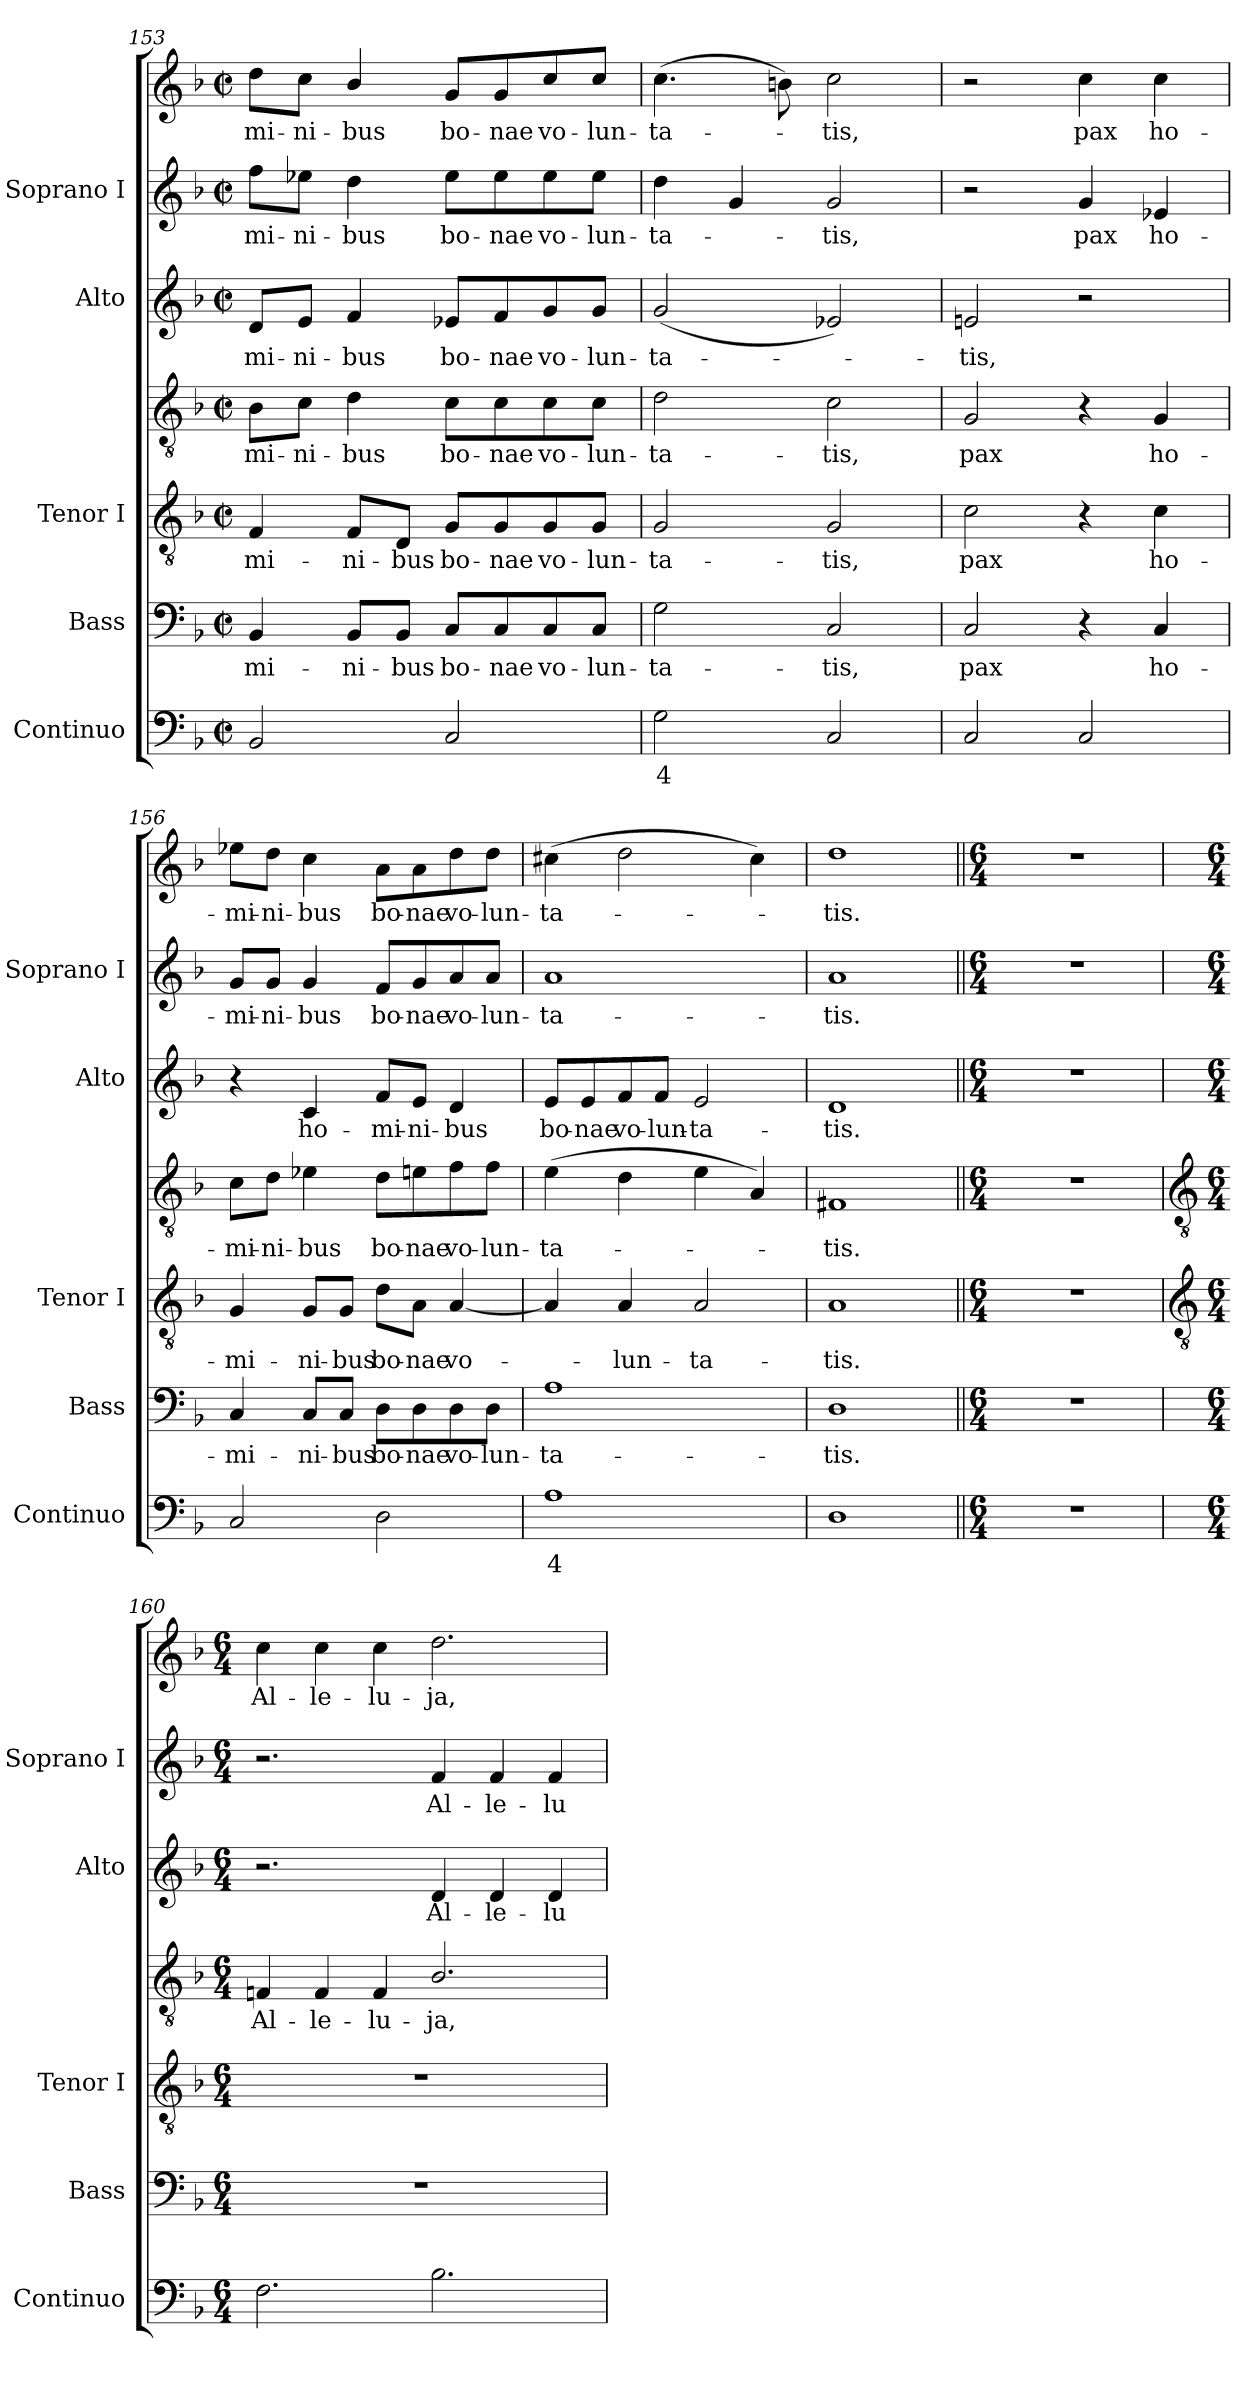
**kern	**text	**kern	**text	**kern	**text	**kern	**text	**kern	**text	**kern	**text	**kern	**text
*part5	*part5	*part4	*part4	*part3	*part3	*part3	*part3	*part2	*part2	*part1	*part1	*part1	*part1
*staff7	*staff7	*staff6	*staff6	*staff5	*staff5	*staff4	*staff4	*staff3	*staff3	*staff2	*staff2	*staff1	*staff1
*I"Continuo	*	*I"Bass	*	*I"Tenor I	*	*	*	*I"Alto	*	*I"Soprano I	*	*	*
*I'Continuo	*	*I'Bass	*	*I'Tenor I	*	*	*	*I'Alto	*	*I'Soprano I	*	*	*
!!LO:LB:g=z
*clefF4	*	*clefF4	*	*clefGv2	*	*clefGv2	*	*clefG2	*	*clefG2	*	*clefG2	*
*k[b-]	*	*k[b-]	*	*k[b-]	*	*k[b-]	*	*k[b-]	*	*k[b-]	*	*k[b-]	*
*F:	*	*F:	*	*F:	*	*F:	*	*F:	*	*F:	*	*F:	*
*M2/2	*	*M2/2	*	*M2/2	*	*M2/2	*	*M2/2	*	*M2/2	*	*M2/2	*
*met(c|)	*	*met(c|)	*	*met(c|)	*	*met(c|)	*	*met(c|)	*	*met(c|)	*	*met(c|)	*
=153	=153	=153	=153	=153	=153	=153	=153	=153	=153	=153	=153	=153	=153
!	!	!	!LO:LY:b	!	!LO:LY:b	!	!LO:LY:b	!	!LO:LY:b	!	!LO:LY:b	!	!LO:LY:b
2BB-	.	4BB-	-mi-	4F	-mi-	8B-\L	-mi-	8d/L	-mi-	8ff\L	-mi-	8dd\L	-mi-
!	!	!	!	!	!	!	!LO:LY:b	!	!LO:LY:b	!	!LO:LY:b	!	!LO:LY:b
.	.	.	.	.	.	8c\J	-ni-	8e/J	-ni-	8ee-X\J	-ni-	8cc\J	-ni-
!	!	!	!LO:LY:b	!	!LO:LY:b	!	!LO:LY:b	!	!LO:LY:b	!	!LO:LY:b	!	!LO:LY:b
.	.	8BB-/L	-ni-	8F/L	-ni-	4d	-bus	4f	-bus	4dd	-bus	4b-/	-bus
!	!	!	!LO:LY:b	!	!LO:LY:b	!	!	!	!	!	!	!	!
.	.	8BB-/J	-bus	8D/J	-bus	.	.	.	.	.	.	.	.
!	!	!	!LO:LY:b	!	!LO:LY:b	!	!LO:LY:b	!	!LO:LY:b	!	!LO:LY:b	!	!LO:LY:b
2C	.	8C/L	bo-	8G/L	bo-	8c\L	bo-	8e-X/L	bo-	8ee-\L	bo-	8g/L	bo-
!	!	!	!LO:LY:b	!	!LO:LY:b	!	!LO:LY:b	!	!LO:LY:b	!	!LO:LY:b	!	!LO:LY:b
.	.	8C/	-nae	8G/	-nae	8c\	-nae	8f/	-nae	8ee-\	-nae	8g/	-nae
!	!	!	!LO:LY:b	!	!LO:LY:b	!	!LO:LY:b	!	!LO:LY:b	!	!LO:LY:b	!	!LO:LY:b
.	.	8C/	vo-	8G/	vo-	8c\	vo-	8g/	vo-	8ee-\	vo-	8cc/	vo-
!	!	!	!LO:LY:b	!	!LO:LY:b	!	!LO:LY:b	!	!LO:LY:b	!	!LO:LY:b	!	!LO:LY:b
.	.	8C/J	-lun-	8G/J	-lun-	8c\J	-lun-	8g/J	-lun-	8ee-\J	-lun-	8cc/J	-lun-
=154	=154	=154	=154	=154	=154	=154	=154	=154	=154	=154	=154	=154	=154
!	!LO:LY:b	!	!LO:LY:b	!	!LO:LY:b	!	!LO:LY:b	!	!LO:LY:b	!	!LO:LY:b	!	!LO:LY:b
2G	4	2G	-ta-	2G	ta-	2d	-ta-	(<2g	-ta-	4dd	ta-	(>4.cc	-ta-
.	.	.	.	.	.	.	.	.	.	4g	.	.	.
.	.	.	.	.	.	.	.	.	.	.	.	8bn)	.
!	!	!	!LO:LY:b	!	!LO:LY:b	!	!LO:LY:b	!	!	!	!LO:LY:b	!	!LO:LY:b
2C	.	2C	-tis,	2G	-tis,	2c	-tis,	2e-X)	.	2g	tis,	2cc	tis,
=155	=155	=155	=155	=155	=155	=155	=155	=155	=155	=155	=155	=155	=155
!	!	!	!LO:LY:b	!	!LO:LY:b	!	!LO:LY:b	!	!LO:LY:b	!	!	!	!
2C	.	2C	pax	2c	-pax	2G	pax	2en	tis,	2r	.	2r	.
!	!	!	!	!	!	!	!	!	!	!	!LO:LY:b	!	!LO:LY:b
2C	.	4r	.	4r	.	4r	.	2r	.	4g	-pax	4cc	pax
!	!	!	!LO:LY:b	!	!LO:LY:b	!	!LO:LY:b	!	!	!	!LO:LY:b	!	!LO:LY:b
.	.	4C	ho-	4c	ho-	4G	ho-	.	.	4e-X	ho-	4cc	ho-
=156	=156	=156	=156	=156	=156	=156	=156	=156	=156	=156	=156	=156	=156
!	!	!	!LO:LY:b	!	!LO:LY:b	!	!LO:LY:b	!	!	!	!LO:LY:b	!	!LO:LY:b
2C	.	4C	-mi-	4G	-mi-	8c\L	-mi-	4r	.	8g/L	-mi-	8ee-X\L	-mi-
!	!	!	!	!	!	!	!LO:LY:b	!	!	!	!LO:LY:b	!	!LO:LY:b
.	.	.	.	.	.	8d\J	-ni-	.	.	8g/J	-ni-	8dd\J	-ni-
!	!	!	!LO:LY:b	!	!LO:LY:b	!	!LO:LY:b	!	!LO:LY:b	!	!LO:LY:b	!	!LO:LY:b
.	.	8C/L	-ni-	8G/L	-ni-	4e-X	-bus	4c	ho-	4g	-bus	4cc	-bus
!	!	!	!LO:LY:b	!	!LO:LY:b	!	!	!	!	!	!	!	!
.	.	8C/J	-bus	8G/J	-bus	.	.	.	.	.	.	.	.
!	!	!	!LO:LY:b	!	!LO:LY:b	!	!LO:LY:b	!	!LO:LY:b	!	!LO:LY:b	!	!LO:LY:b
2D	.	8D\L	bo-	8d\L	bo-	8d\L	bo-	8f/L	-mi-	8f/L	bo-	8a\L	bo-
!	!	!	!LO:LY:b	!	!LO:LY:b	!	!LO:LY:b	!	!LO:LY:b	!	!LO:LY:b	!	!LO:LY:b
.	.	8D\	-nae	8A\J	-nae	8en\	-nae	8e/J	-ni-	8g/	-nae	8a\	-nae
!	!	!	!LO:LY:b	!	!LO:LY:b	!	!LO:LY:b	!	!LO:LY:b	!	!LO:LY:b	!	!LO:LY:b
.	.	8D\	vo-	[4A	vo-	8f\	vo-	4d	-bus	8a/	vo-	8dd\	vo-
!	!	!	!LO:LY:b	!	!	!	!LO:LY:b	!	!	!	!LO:LY:b	!	!LO:LY:b
.	.	8D\J	-lun-	.	.	8f\J	-lun-	.	.	8a/J	-lun-	8dd\J	-lun-
=157	=157	=157	=157	=157	=157	=157	=157	=157	=157	=157	=157	=157	=157
!	!LO:LY:b	!	!LO:LY:b	!	!	!	!LO:LY:b	!	!LO:LY:b	!	!LO:LY:b	!	!LO:LY:b
1A	4	1A	-ta-	4A]	.	(>4e	ta-	8e/L	bo-	1a	ta-	(>4cc#X	-ta-
!	!	!	!	!	!	!	!	!	!LO:LY:b	!	!	!	!
.	.	.	.	.	.	.	.	8e/	-nae	.	.	.	.
!	!	!	!	!	!LO:LY:b	!	!	!	!LO:LY:b	!	!	!	!
.	.	.	.	4A	lun-	4d	.	8f/	vo-	.	.	2dd	.
!	!	!	!	!	!	!	!	!	!LO:LY:b	!	!	!	!
.	.	.	.	.	.	.	.	8f/J	-lun-	.	.	.	.
!	!	!	!	!	!LO:LY:b	!	!	!	!LO:LY:b	!	!	!	!
.	.	.	.	2A	-ta-	4e	.	2e	-ta-	.	.	.	.
.	.	.	.	.	.	4A)	.	.	.	.	.	4cc#)	.
=158	=158	=158	=158	=158	=158	=158	=158	=158	=158	=158	=158	=158	=158
!	!	!	!LO:LY:b	!	!LO:LY:b	!	!LO:LY:b	!	!LO:LY:b	!	!LO:LY:b	!	!LO:LY:b
1D	.	1D	-tis.	1A	tis.	1F#X	-tis.	1d	-tis.	1a	tis.	1dd	-tis.
=159||	=159||	=159||	=159||	=159||	=159||	=159||	=159||	=159||	=159||	=159||	=159||	=159||	=159||
*M6/4	*	*M6/4	*	*M6/4	*	*M6/4	*	*M6/4	*	*M6/4	*	*M6/4	*
1.r	.	1.r	.	1.r	.	1.r	.	1.r	.	1.r	.	1.r	.
!!LO:LB:g=z
=160	=160	=160	=160	=160	=160	=160	=160	=160	=160	=160	=160	=160	=160
*	*	*	*	*clefGv2	*	*clefGv2	*	*	*	*	*	*	*
*M6/4	*	*M6/4	*	*M6/4	*	*M6/4	*	*M6/4	*	*M6/4	*	*M6/4	*
!	!	!LO:N:vis=1	!	!LO:N:vis=1	!	!	!LO:LY:b	!	!	!	!	!	!LO:LY:b
2.F	.	1.r	.	1.r	.	4Fn	Al-	2.r	.	2.r	.	4cc	Al-
!	!	!	!	!	!	!	!LO:LY:b	!	!	!	!	!	!LO:LY:b
.	.	.	.	.	.	4F	-le-	.	.	.	.	4cc	-le-
!	!	!	!	!	!	!	!LO:LY:b	!	!	!	!	!	!LO:LY:b
.	.	.	.	.	.	4F	-lu-	.	.	.	.	4cc	-lu-
!	!	!	!	!	!	!	!LO:LY:b	!	!LO:LY:b	!	!LO:LY:b	!	!LO:LY:b
2.B-	.	.	.	.	.	2.B-/	-ja,	4d	Al-	4f	Al-	2.dd	-ja,
!	!	!	!	!	!	!	!	!	!LO:LY:b	!	!LO:LY:b	!	!
.	.	.	.	.	.	.	.	4d	-le-	4f	-le-	.	.
!	!	!	!	!	!	!	!	!	!LO:LY:b	!	!LO:LY:b	!	!
.	.	.	.	.	.	.	.	4d	-lu-	4f	-lu-	.	.
=	=	=	=	=	=	=	=	=	=	=	=	=	=
*-	*-	*-	*-	*-	*-	*-	*-	*-	*-	*-	*-	*-	*-
